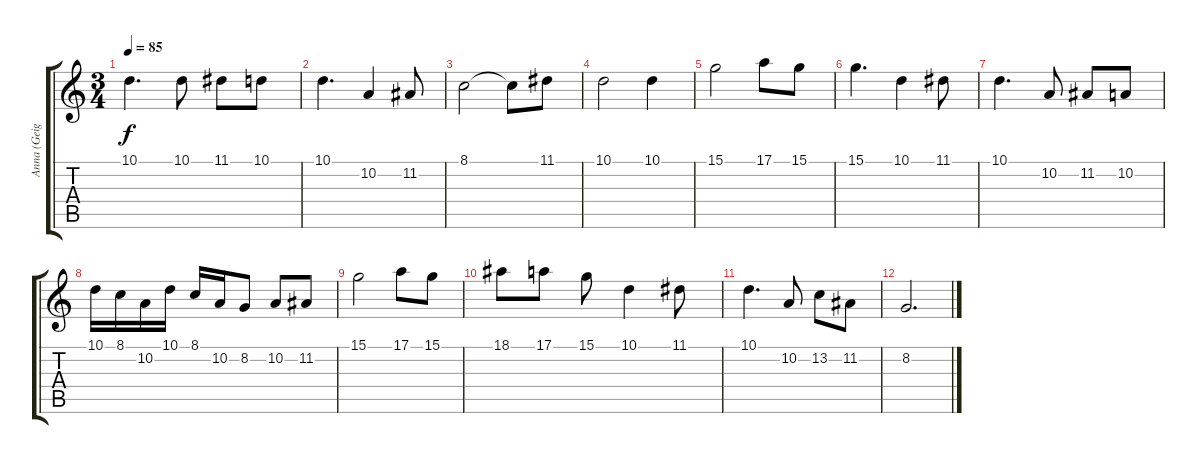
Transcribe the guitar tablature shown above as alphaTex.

\track ("Anna (Geige)" "Anna (Geig") {instrument violin}
\staff {score tabs}
\tuning (E4 B3 G3 D3 A2 E2) {hide}
\ts (3 4)
\tempo 85
\clef g2
\ks c
10.1.4{d dy f} 10.1.8 11.1.8 10.1.8 |
10.1.4{d} 10.2.4 11.2.8 |
8.1.2 8.1{t}.8 11.1.8 |
10.1.2 10.1.4 |
15.1.2 17.1.8 15.1.8 |
15.1.4{d} 10.1.4 11.1.8 |
10.1.4{d} 10.2.8 11.2.8 10.2.8 |
10.1.16 8.1.16 10.2.16 10.1.16 8.1.16 10.2.16 8.2.8 10.2.8 11.2.8 |
15.1.2 17.1.8 15.1.8 |
18.1.8 17.1.8 15.1.8 10.1.4 11.1.8 |
10.1.4{d} 10.2.8 13.2.8 11.2.8 |
8.2.2{d}
